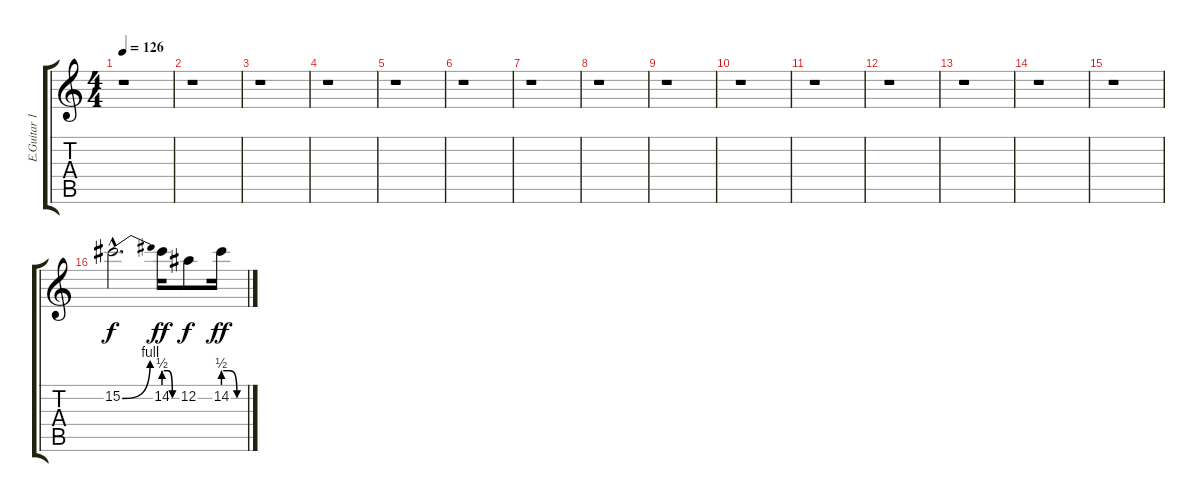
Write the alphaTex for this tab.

\track ("E.Guitar 1                          " "E.Guitar 1") {instrument distortionguitar}
\staff {score tabs}
\tuning (Eb4 Bb3 Gb3 Db3 Ab2 Eb2) {hide}
\ts (4 4)
\tempo 126
\clef g2
\ks c
r.1{dy f} |
r.1 |
r.1 |
r.1 |
r.1 |
r.1 |
r.1 |
r.1 |
r.1 |
r.1 |
r.1 |
r.1 |
r.1 |
r.1 |
r.1 |
15.2{be (bend 0 0 60 4) hac}.2{d volume 13} 14.2{be (custom 0 2 20 2 40 0 60 0)}.16{dy ff} 12.2.8{dy f} 14.2{be (custom 0 2 20 2 40 0 60 0)}.16{dy ff}
